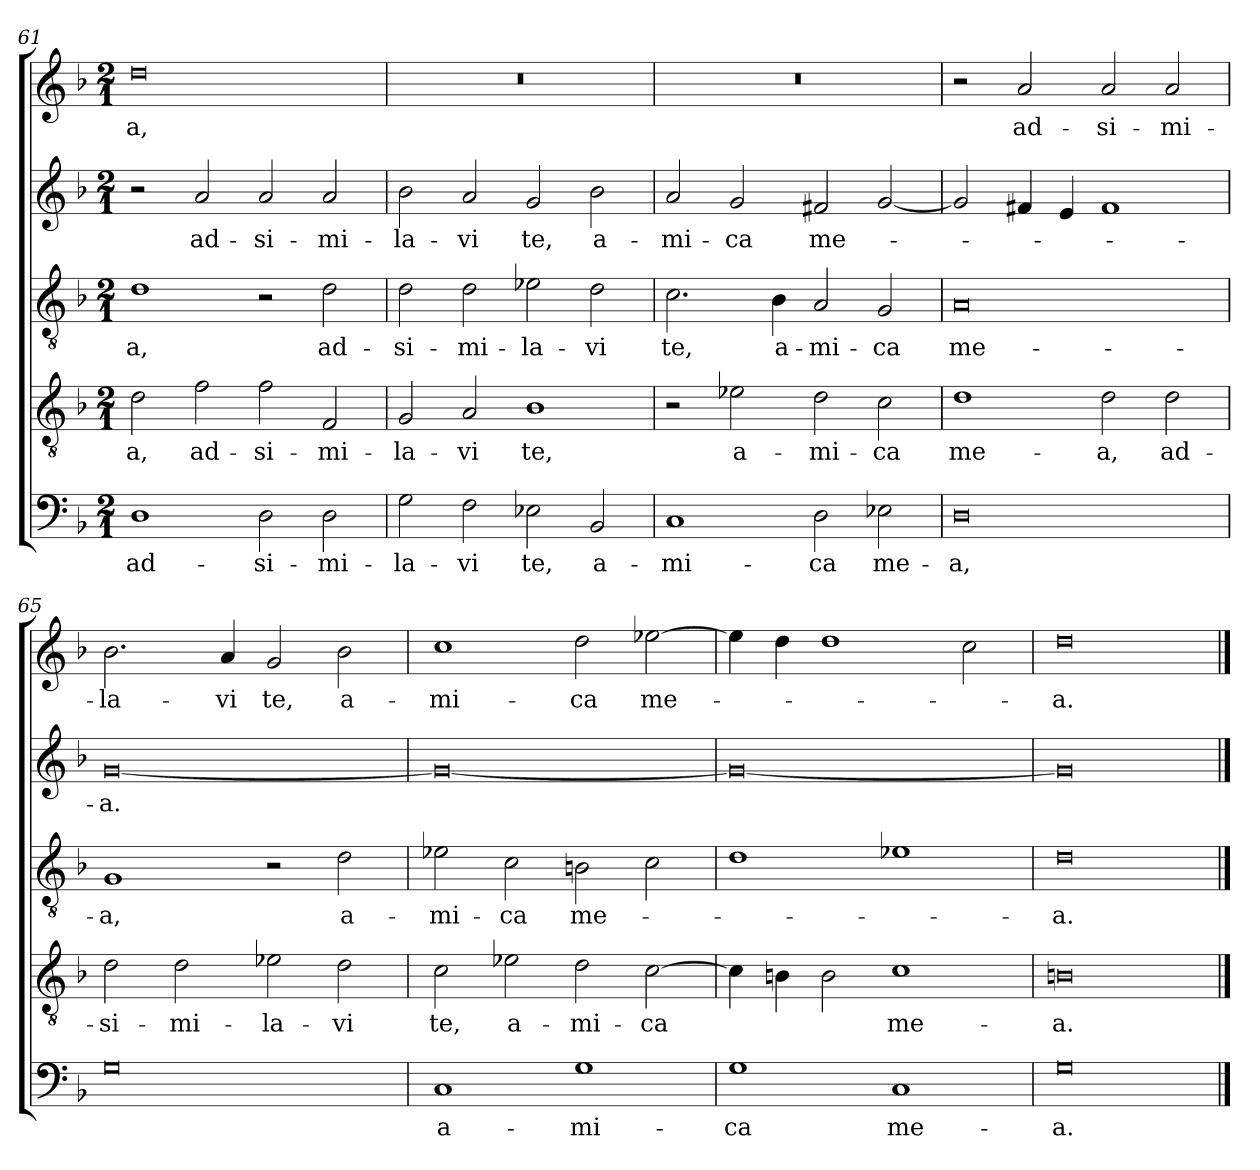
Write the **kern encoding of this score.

**kern	**text	**kern	**text	**kern	**text	**kern	**text	**kern	**text
*part5	*part5	*part4	*part4	*part3	*part3	*part2	*part2	*part1	*part1
*staff5	*staff5	*staff4	*staff4	*staff3	*staff3	*staff2	*staff2	*staff1	*staff1
*clefF4	*	*clefGv2	*	*clefGv2	*	*clefG2	*	*clefG2	*
*k[b-]	*	*k[b-]	*	*k[b-]	*	*k[b-]	*	*k[b-]	*
*F:	*	*F:	*	*F:	*	*F:	*	*F:	*
*M2/1	*	*M2/1	*	*M2/1	*	*M2/1	*	*M2/1	*
=61	=61	=61	=61	=61	=61	=61	=61	=61	=61
!	!LO:LY:b	!	!LO:LY:b	!	!LO:LY:b	!	!	!	!LO:LY:b
1D	ad-	2d\	-a,	1d	-a,	2r	.	0dd	-a,
!	!	!	!LO:LY:b	!	!	!	!LO:LY:b	!	!
.	.	2f\	ad-	.	.	2a/	ad-	.	.
!	!LO:LY:b	!	!LO:LY:b	!	!	!	!LO:LY:b	!	!
2D\	-si-	2f\	-si-	2r	.	2a/	-si-	.	.
!	!LO:LY:b	!	!LO:LY:b	!	!LO:LY:b	!	!LO:LY:b	!	!
2D\	-mi-	2F/	-mi-	2d\	ad-	2a/	-mi-	.	.
=62	=62	=62	=62	=62	=62	=62	=62	=62	=62
!	!LO:LY:b	!	!LO:LY:b	!	!LO:LY:b	!	!LO:LY:b	!	!
2G\	-la-	2G/	-la-	2d\	-si-	2b-\	-la-	0r	.
!	!LO:LY:b	!	!LO:LY:b	!	!LO:LY:b	!	!LO:LY:b	!	!
2F\	-vi	2A/	-vi	2d\	-mi-	2a/	-vi	.	.
!	!LO:LY:b	!	!LO:LY:b	!	!LO:LY:b	!	!LO:LY:b	!	!
2E-X\	te,	1B-	te,	2e-X\	-la-	2g/	te,	.	.
!	!LO:LY:b	!	!	!	!LO:LY:b	!	!LO:LY:b	!	!
2BB-/	a-	.	.	2d\	-vi	2b-\	a-	.	.
!!LO:LB:g=z
=63	=63	=63	=63	=63	=63	=63	=63	=63	=63
!	!LO:LY:b	!	!	!	!LO:LY:b	!	!LO:LY:b	!	!
1C	-mi-	2r	.	2.c\	te,	2a/	-mi-	0r	.
!	!	!	!LO:LY:b	!	!	!	!LO:LY:b	!	!
.	.	2e-X\	a-	.	.	2g/	-ca	.	.
!	!	!	!	!	!LO:LY:b	!	!	!	!
.	.	.	.	4B-\	a-	.	.	.	.
!	!LO:LY:b	!	!LO:LY:b	!	!LO:LY:b	!	!LO:LY:b	!	!
2D\	-ca	2d\	-mi-	2A/	-mi-	2f#X/	me-	.	.
!	!LO:LY:b	!	!LO:LY:b	!	!LO:LY:b	!	!	!	!
2E-\	me-	2c\	-ca	2G/	-ca	[2g/	.	.	.
=64	=64	=64	=64	=64	=64	=64	=64	=64	=64
!	!LO:LY:b	!	!LO:LY:b	!	!LO:LY:b	!	!	!	!
0D	-a,	1d	me-	0A	me-	2g/]	.	2r	.
!	!	!	!	!	!	!	!	!	!LO:LY:b
.	.	.	.	.	.	4f#X/	.	2a/	ad-
.	.	.	.	.	.	4e/	.	.	.
!	!	!	!LO:LY:b	!	!	!	!	!	!LO:LY:b
.	.	2d\	-a,	.	.	1f#	.	2a/	-si-
!	!	!	!LO:LY:b	!	!	!	!	!	!LO:LY:b
.	.	2d\	ad-	.	.	.	.	2a/	-mi-
=65	=65	=65	=65	=65	=65	=65	=65	=65	=65
!	!	!	!LO:LY:b	!	!LO:LY:b	!	!LO:LY:b	!	!LO:LY:b
0G	.	2d\	-si-	1G	-a,	[0g	-a.	2.b-\	-la-
!	!	!	!LO:LY:b	!	!	!	!	!	!
.	.	2d\	-mi-	.	.	.	.	.	.
!	!	!	!	!	!	!	!	!	!LO:LY:b
.	.	.	.	.	.	.	.	4a/	-vi
!	!	!	!LO:LY:b	!	!	!	!	!	!LO:LY:b
.	.	2e-X\	-la-	2r	.	.	.	2g/	te,
!	!	!	!LO:LY:b	!	!LO:LY:b	!	!	!	!LO:LY:b
.	.	2d\	-vi	2d\	a-	.	.	2b-\	a-
=66	=66	=66	=66	=66	=66	=66	=66	=66	=66
!	!LO:LY:b	!	!LO:LY:b	!	!LO:LY:b	!	!	!	!LO:LY:b
1C	a-	2c\	te,	2e-X\	-mi-	0g_	.	1cc	-mi-
!	!	!	!LO:LY:b	!	!LO:LY:b	!	!	!	!
.	.	2e-X\	a-	2c\	-ca	.	.	.	.
!	!LO:LY:b	!	!LO:LY:b	!	!LO:LY:b	!	!	!	!LO:LY:b
1G	-mi-	2d\	-mi-	2B\	me-	.	.	2dd\	-ca
!	!	!	!LO:LY:b	!	!	!	!	!	!LO:LY:b
.	.	[2c\	-ca	2c\	.	.	.	[2ee-X\	me-
=67	=67	=67	=67	=67	=67	=67	=67	=67	=67
!	!LO:LY:b	!	!	!	!	!	!	!	!
1G	-ca	4c\]	.	1d	.	0g_	.	4ee-\]	.
.	.	4Bn\	.	.	.	.	.	4dd\	.
.	.	2B\	.	.	.	.	.	1dd	.
!	!LO:LY:b	!	!LO:LY:b	!	!	!	!	!	!
1C	me-	1c	me-	1e-X	.	.	.	.	.
.	.	.	.	.	.	.	.	2cc\	.
=68	=68	=68	=68	=68	=68	=68	=68	=68	=68
!	!LO:LY:b	!	!LO:LY:b	!	!LO:LY:b	!	!	!	!LO:LY:b
0G	-a.	0Bn	-a.	0d	-a.	0g]	.	0dd	-a.
==	==	==	==	==	==	==	==	==	==
*-	*-	*-	*-	*-	*-	*-	*-	*-	*-
